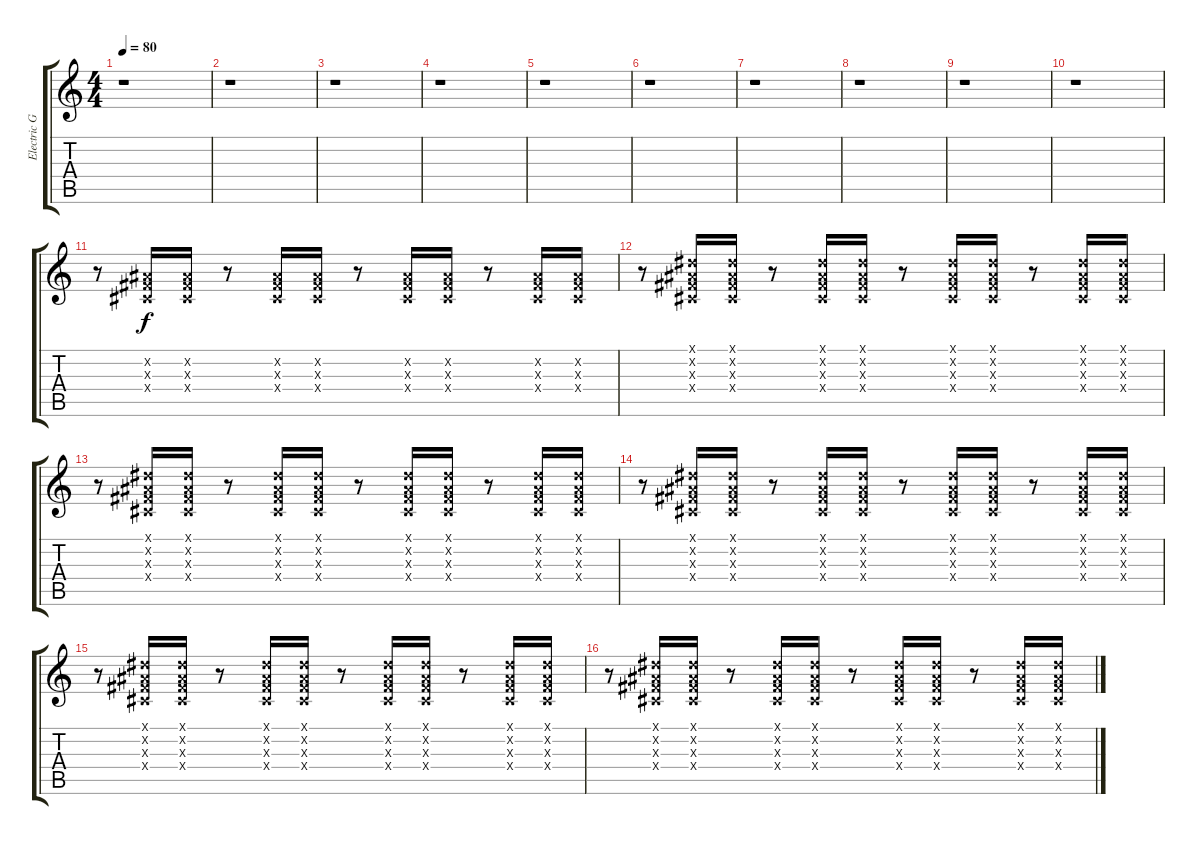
\track ("Electric Guitar" "Electric G") {instrument electricguitarclean}
\staff {score tabs}
\tuning (E4 B3 G3 D3 A2 E2) {hide}
\ts (4 4)
\tempo 80
\clef g2
\ks c
r.1{dy f} |
r.1 |
r.1 |
r.1 |
r.1 |
r.1 |
r.1 |
r.1 |
r.1 |
r.1 |
r.8 (-1.2{x} -1.3{x} -1.4{x}).16 (-1.2{x} -1.3{x} -1.4{x}).16 r.8 (-1.2{x} -1.3{x} -1.4{x}).16 (-1.2{x} -1.3{x} -1.4{x}).16 r.8 (-1.2{x} -1.3{x} -1.4{x}).16 (-1.2{x} -1.3{x} -1.4{x}).16 r.8 (-1.2{x} -1.3{x} -1.4{x}).16 (-1.2{x} -1.3{x} -1.4{x}).16 |
r.8 (-1.1{x} -1.2{x} -1.3{x} -1.4{x}).16 (-1.1{x} -1.2{x} -1.3{x} -1.4{x}).16 r.8 (-1.1{x} -1.2{x} -1.3{x} -1.4{x}).16 (-1.1{x} -1.2{x} -1.3{x} -1.4{x}).16 r.8 (-1.1{x} -1.2{x} -1.3{x} -1.4{x}).16 (-1.1{x} -1.2{x} -1.3{x} -1.4{x}).16 r.8 (-1.1{x} -1.2{x} -1.3{x} -1.4{x}).16 (-1.1{x} -1.2{x} -1.3{x} -1.4{x}).16 |
r.8 (-1.1{x} -1.2{x} -1.3{x} -1.4{x}).16 (-1.1{x} -1.2{x} -1.3{x} -1.4{x}).16 r.8 (-1.1{x} -1.2{x} -1.3{x} -1.4{x}).16 (-1.1{x} -1.2{x} -1.3{x} -1.4{x}).16 r.8 (-1.1{x} -1.2{x} -1.3{x} -1.4{x}).16 (-1.1{x} -1.2{x} -1.3{x} -1.4{x}).16 r.8 (-1.1{x} -1.2{x} -1.3{x} -1.4{x}).16 (-1.1{x} -1.2{x} -1.3{x} -1.4{x}).16 |
r.8 (-1.1{x} -1.2{x} -1.3{x} -1.4{x}).16 (-1.1{x} -1.2{x} -1.3{x} -1.4{x}).16 r.8 (-1.1{x} -1.2{x} -1.3{x} -1.4{x}).16 (-1.1{x} -1.2{x} -1.3{x} -1.4{x}).16 r.8 (-1.1{x} -1.2{x} -1.3{x} -1.4{x}).16 (-1.1{x} -1.2{x} -1.3{x} -1.4{x}).16 r.8 (-1.1{x} -1.2{x} -1.3{x} -1.4{x}).16 (-1.1{x} -1.2{x} -1.3{x} -1.4{x}).16 |
r.8 (-1.1{x} -1.2{x} -1.3{x} -1.4{x}).16 (-1.1{x} -1.2{x} -1.3{x} -1.4{x}).16 r.8 (-1.1{x} -1.2{x} -1.3{x} -1.4{x}).16 (-1.1{x} -1.2{x} -1.3{x} -1.4{x}).16 r.8 (-1.1{x} -1.2{x} -1.3{x} -1.4{x}).16 (-1.1{x} -1.2{x} -1.3{x} -1.4{x}).16 r.8 (-1.1{x} -1.2{x} -1.3{x} -1.4{x}).16 (-1.1{x} -1.2{x} -1.3{x} -1.4{x}).16 |
r.8 (-1.1{x} -1.2{x} -1.3{x} -1.4{x}).16 (-1.1{x} -1.2{x} -1.3{x} -1.4{x}).16 r.8 (-1.1{x} -1.2{x} -1.3{x} -1.4{x}).16 (-1.1{x} -1.2{x} -1.3{x} -1.4{x}).16 r.8 (-1.1{x} -1.2{x} -1.3{x} -1.4{x}).16 (-1.1{x} -1.2{x} -1.3{x} -1.4{x}).16 r.8 (-1.1{x} -1.2{x} -1.3{x} -1.4{x}).16 (-1.1{x} -1.2{x} -1.3{x} -1.4{x}).16
